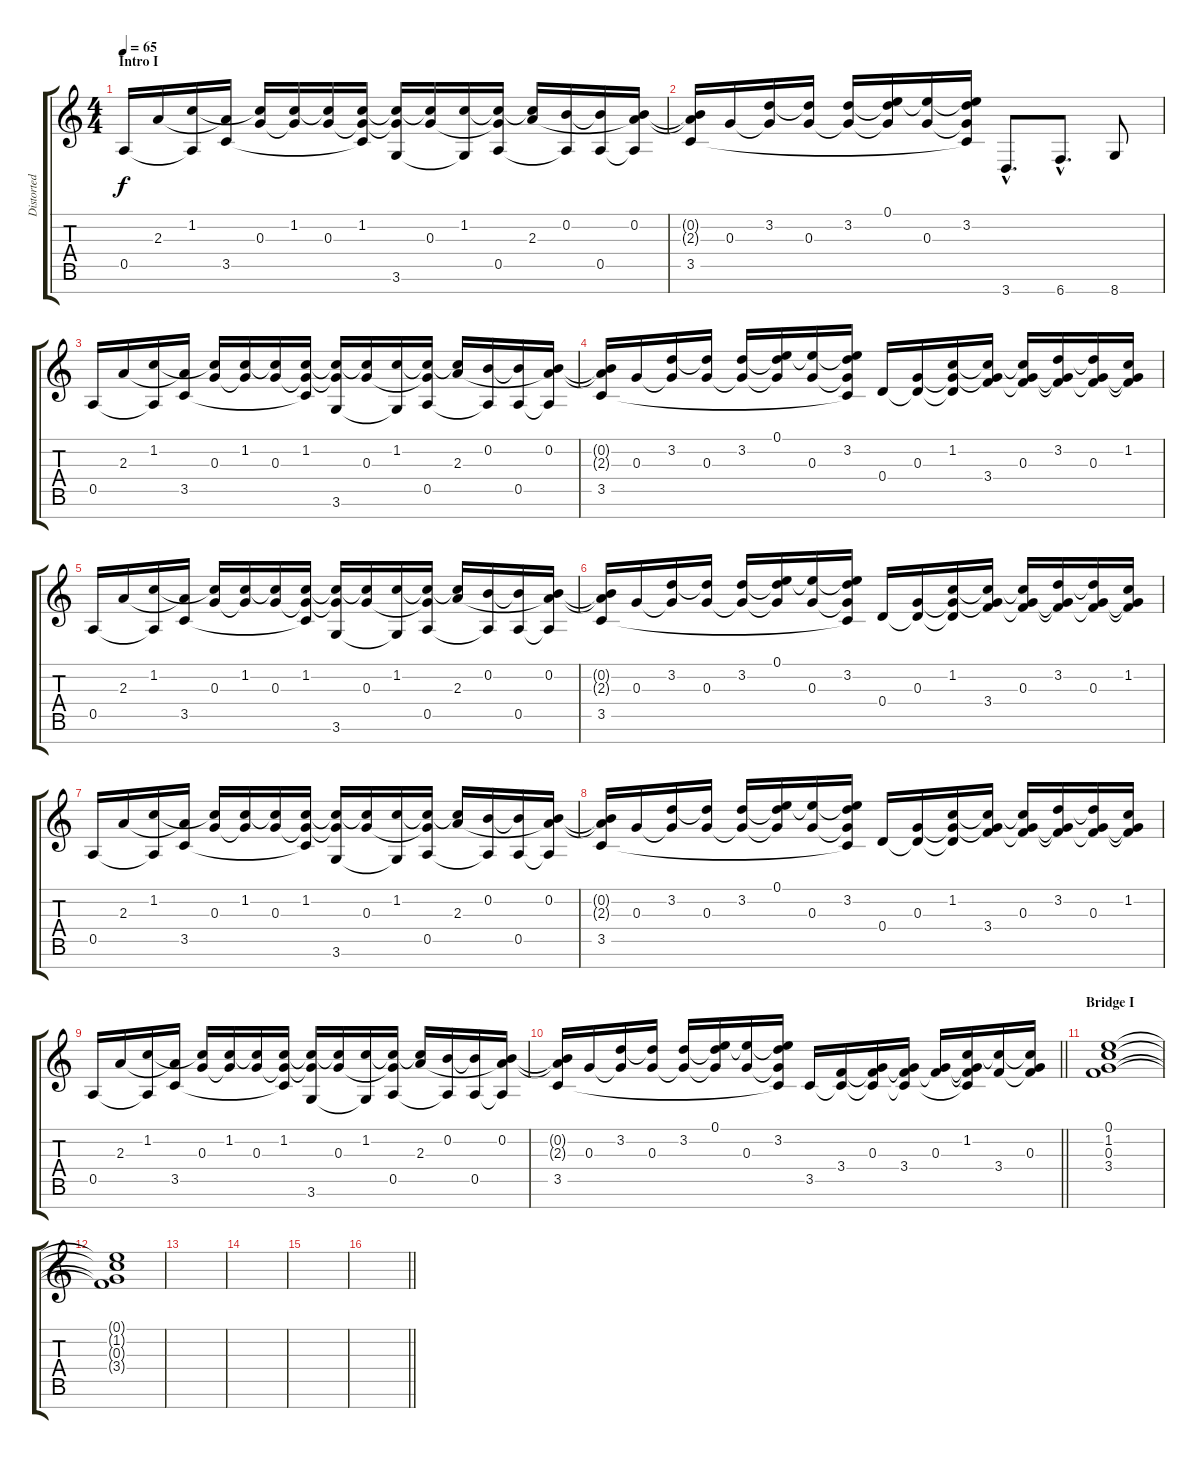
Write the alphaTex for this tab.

\track ("Distorted Guitar I" "Distorted ") {instrument overdrivenguitar}
\staff {score tabs}
\tuning (E4 B3 G3 D3 A2 E2 B1) {hide}
\ts (4 4)
\section ("" "Intro I")
\tempo 65
\clef g2
\ks c
0.5.16{dy f instrument overdrivenguitar} 2.3.16 (1.2 0.5{t}).16 (2.3{t} 3.5).16 (1.2{t} 0.3).16 (1.2 0.3{t}).16 (1.2{t} 0.3).16 (1.2 0.3{t} 3.5{t}).16 (1.2{t} 0.3{t} 3.6).16 (1.2{t} 0.3).16 (1.2 3.6{t}).16 (1.2{t} 0.3{t} 0.5).16 (1.2{t} 2.3).16 (0.2 0.5{t}).16 (0.2{t} 0.5).16 (0.2 2.3{t} 0.5{t}).16 |
(0.2{t} 2.3{t} 3.5).16 0.3.16 (3.2 0.3{t}).16 (3.2{t} 0.3).16 (3.2 0.3{t}).16 (0.1 3.2{t} 0.3{t}).16 (0.1{t} 0.3).16 (0.1{t} 3.2 0.3{t} 3.5{t}).16 3.7{hac}.8{d} 6.7{hac}.8{d} 8.7.8 |
0.5.16 2.3.16 (1.2 0.5{t}).16 (2.3{t} 3.5).16 (1.2{t} 0.3).16 (1.2 0.3{t}).16 (1.2{t} 0.3).16 (1.2 0.3{t} 3.5{t}).16 (1.2{t} 0.3{t} 3.6).16 (1.2{t} 0.3).16 (1.2 3.6{t}).16 (1.2{t} 0.3{t} 0.5).16 (1.2{t} 2.3).16 (0.2 0.5{t}).16 (0.2{t} 0.5).16 (0.2 2.3{t} 0.5{t}).16 |
(0.2{t} 2.3{t} 3.5).16 0.3.16 (3.2 0.3{t}).16 (3.2{t} 0.3).16 (3.2 0.3{t}).16 (0.1 3.2{t} 0.3{t}).16 (0.1{t} 0.3).16 (0.1{t} 3.2 0.3{t} 3.5{t}).16 0.4.16 (0.3 0.4{t}).16 (1.2 0.3{t} 0.4{t}).16 (1.2{t} 0.3{t} 3.4).16 (1.2{t} 0.3 3.4{t}).16 (3.2 0.3{t} 3.4{t}).16 (3.2{t} 0.3 3.4{t}).16 (1.2 0.3{t} 3.4{t}).16 |
0.5.16 2.3.16 (1.2 0.5{t}).16 (2.3{t} 3.5).16 (1.2{t} 0.3).16 (1.2 0.3{t}).16 (1.2{t} 0.3).16 (1.2 0.3{t} 3.5{t}).16 (1.2{t} 0.3{t} 3.6).16 (1.2{t} 0.3).16 (1.2 3.6{t}).16 (1.2{t} 0.3{t} 0.5).16 (1.2{t} 2.3).16 (0.2 0.5{t}).16 (0.2{t} 0.5).16 (0.2 2.3{t} 0.5{t}).16 |
(0.2{t} 2.3{t} 3.5).16 0.3.16 (3.2 0.3{t}).16 (3.2{t} 0.3).16 (3.2 0.3{t}).16 (0.1 3.2{t} 0.3{t}).16 (0.1{t} 0.3).16 (0.1{t} 3.2 0.3{t} 3.5{t}).16 0.4.16 (0.3 0.4{t}).16 (1.2 0.3{t} 0.4{t}).16 (1.2{t} 0.3{t} 3.4).16 (1.2{t} 0.3 3.4{t}).16 (3.2 0.3{t} 3.4{t}).16 (3.2{t} 0.3 3.4{t}).16 (1.2 0.3{t} 3.4{t}).16 |
0.5.16 2.3.16 (1.2 0.5{t}).16 (2.3{t} 3.5).16 (1.2{t} 0.3).16 (1.2 0.3{t}).16 (1.2{t} 0.3).16 (1.2 0.3{t} 3.5{t}).16 (1.2{t} 0.3{t} 3.6).16 (1.2{t} 0.3).16 (1.2 3.6{t}).16 (1.2{t} 0.3{t} 0.5).16 (1.2{t} 2.3).16 (0.2 0.5{t}).16 (0.2{t} 0.5).16 (0.2 2.3{t} 0.5{t}).16 |
(0.2{t} 2.3{t} 3.5).16 0.3.16 (3.2 0.3{t}).16 (3.2{t} 0.3).16 (3.2 0.3{t}).16 (0.1 3.2{t} 0.3{t}).16 (0.1{t} 0.3).16 (0.1{t} 3.2 0.3{t} 3.5{t}).16 0.4.16 (0.3 0.4{t}).16 (1.2 0.3{t} 0.4{t}).16 (1.2{t} 0.3{t} 3.4).16 (1.2{t} 0.3 3.4{t}).16 (3.2 0.3{t} 3.4{t}).16 (3.2{t} 0.3 3.4{t}).16 (1.2 0.3{t} 3.4{t}).16 |
0.5.16 2.3.16 (1.2 0.5{t}).16 (2.3{t} 3.5).16 (1.2{t} 0.3).16 (1.2 0.3{t}).16 (1.2{t} 0.3).16 (1.2 0.3{t} 3.5{t}).16 (1.2{t} 0.3{t} 3.6).16 (1.2{t} 0.3).16 (1.2 3.6{t}).16 (1.2{t} 0.3{t} 0.5).16 (1.2{t} 2.3).16 (0.2 0.5{t}).16 (0.2{t} 0.5).16 (0.2 2.3{t} 0.5{t}).16 |
\barLineRight lightlight
(0.2{t} 2.3{t} 3.5).16 0.3.16 (3.2 0.3{t}).16 (3.2{t} 0.3).16 (3.2 0.3{t}).16 (0.1 3.2{t} 0.3{t}).16 (0.1{t} 0.3).16 (0.1{t} 3.2 0.3{t} 3.5{t}).16 3.5.16 (3.4 3.5{t}).16 (0.3 3.4{t} 3.5{t}).16 (0.3{t} 3.4 3.5{t}).16 (0.3 3.4{t}).16 (1.2 0.3{t} 3.4{t} 3.5{t}).16 (1.2{t} 3.4).16 (1.2{t} 0.3 3.4{t}).16 |
\section ("" "Bridge I")
(0.1 1.2 0.3 3.4).1 |
(0.1{t} 1.2{t} 0.3{t} 3.4{t}).1{volume 0} |
|
|
|
\barLineRight lightlight
